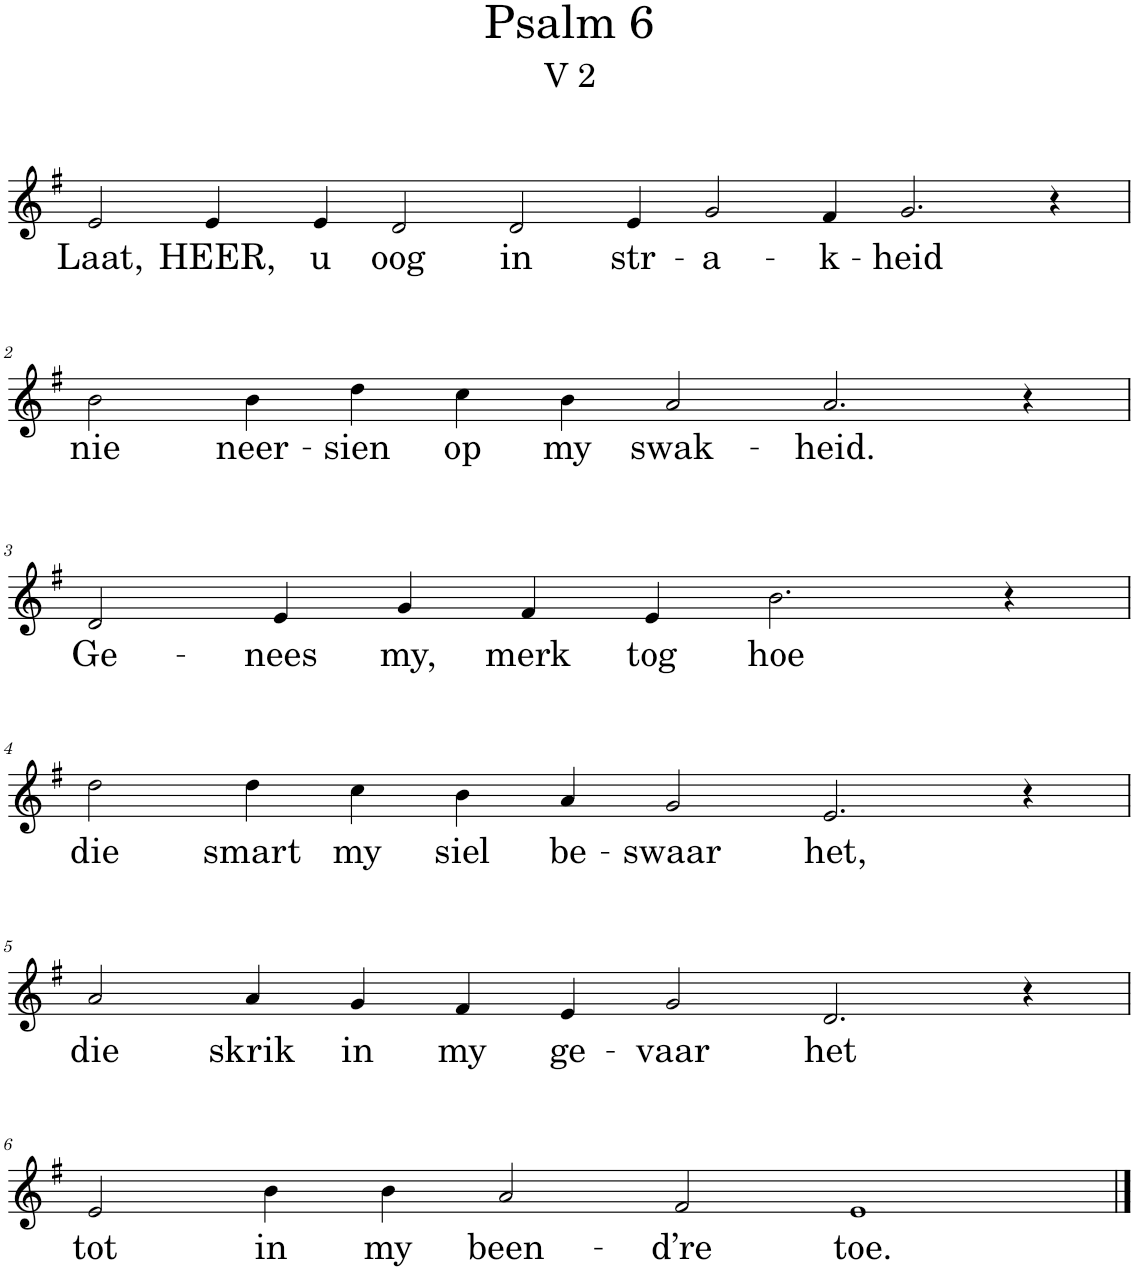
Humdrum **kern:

**kern	**text
*part1	*part1
*staff1	*staff1
*I"Pipe Organ	*
*I'Org.	*
*clefG2	*
*k[f#]	*
*M16/4	*
=1	=1
!	!LO:LY:b
2e/	Laat,
!	!LO:LY:b
4e/	HEER,
!	!LO:LY:b
4e/	u
!	!LO:LY:b
2d/	oog
!	!LO:LY:b
2d/	in
!	!LO:LY:b
4e/	str-
!	!LO:LY:b
2g/	-a-
!	!LO:LY:b
4f#/	-k-
!	!LO:LY:b
2.g/	-heid
4r	.
!!LO:LB:g=z
=2	=2
*M12/4	*
!	!LO:LY:b
2b\	nie
!	!LO:LY:b
4b\	neer-
!	!LO:LY:b
4dd\	-sien
!	!LO:LY:b
4cc\	op
!	!LO:LY:b
4b\	my
!	!LO:LY:b
2a/	swak-
!	!LO:LY:b
2.a/	-heid.
4r	.
!!LO:LB:g=z
=3	=3
*M10/4	*
!	!LO:LY:b
2d/	Ge-
!	!LO:LY:b
4e/	-nees
!	!LO:LY:b
4g/	my,
!	!LO:LY:b
4f#/	merk
!	!LO:LY:b
4e/	tog
!	!LO:LY:b
2.b\	hoe
4r	.
!!LO:LB:g=z
=4	=4
*M12/4	*
!	!LO:LY:b
2dd\	die
!	!LO:LY:b
4dd\	smart
!	!LO:LY:b
4cc\	my
!	!LO:LY:b
4b\	siel
!	!LO:LY:b
4a/	be-
!	!LO:LY:b
2g/	-swaar
!	!LO:LY:b
2.e/	het,
4r	.
!!LO:LB:g=z
=5	=5
!	!LO:LY:b
2a/	die
!	!LO:LY:b
4a/	skrik
!	!LO:LY:b
4g/	in
!	!LO:LY:b
4f#/	my
!	!LO:LY:b
4e/	ge-
!	!LO:LY:b
2g/	-vaar
!	!LO:LY:b
2.d/	het
4r	.
!!LO:LB:g=z
=6	=6
!	!LO:LY:b
2e/	tot
!	!LO:LY:b
4b\	in
!	!LO:LY:b
4b\	my
!	!LO:LY:b
2a/	been-
!	!LO:LY:b
2f#/	-d’re
!	!LO:LY:b
1e	toe.
==	==
*-	*-
